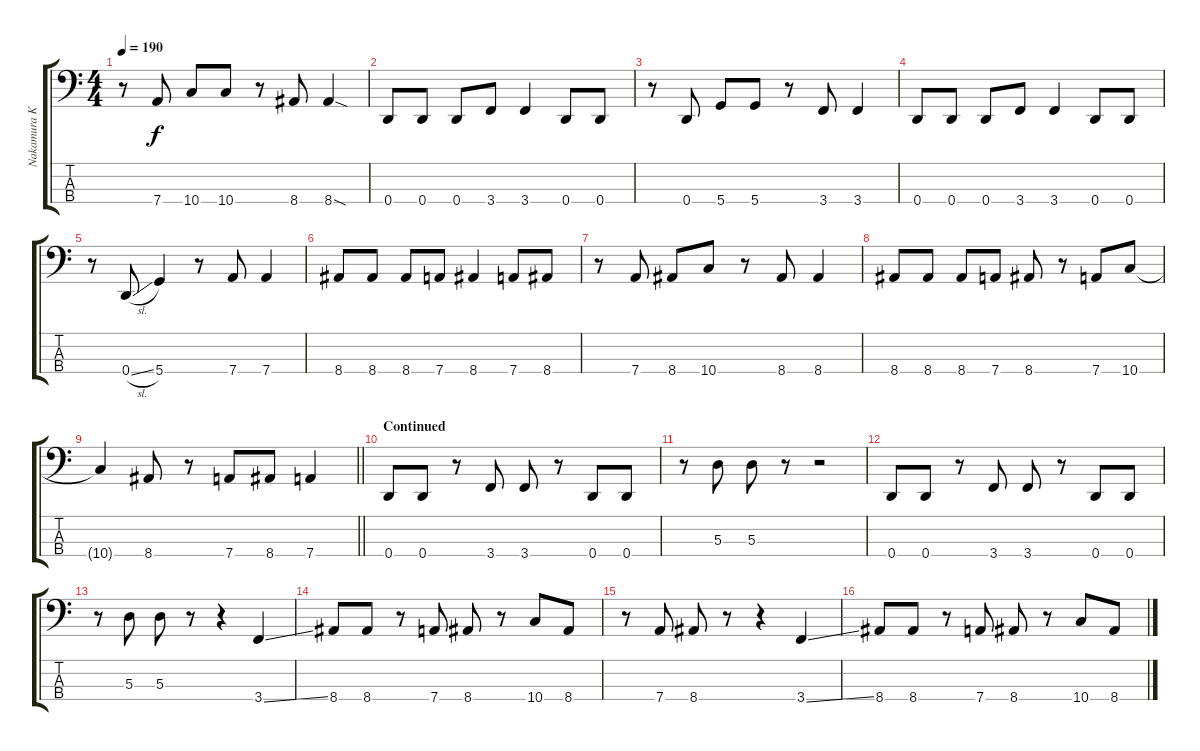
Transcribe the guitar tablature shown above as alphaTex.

\track ("Nakamura Kazuhiko" "Nakamura K") {instrument electricbassfinger}
\staff {score tabs}
\tuning (G2 D2 A1 D1) {hide}
\ts (4 4)
\tempo 190
\clef f4
\ks c
r.8{dy f} 7.4.8 10.4.8 10.4.8 r.8 8.4.8 8.4{sod}.4 |
0.4.8 0.4.8 0.4.8 3.4.8 3.4.4 0.4.8 0.4.8 |
r.8 0.4.8 5.4.8 5.4.8 r.8 3.4.8 3.4.4 |
0.4.8 0.4.8 0.4.8 3.4.8 3.4.4 0.4.8 0.4.8 |
r.8 0.4{sl}.8 5.4.4 r.8 7.4.8 7.4.4 |
8.4.8 8.4.8 8.4.8 7.4.8 8.4.4 7.4.8 8.4.8 |
r.8 7.4.8 8.4.8 10.4.8 r.8 8.4.8 8.4.4 |
8.4.8 8.4.8 8.4.8 7.4.8 8.4.8 r.8 7.4.8 10.4.8 |
\barLineRight lightlight
10.4{t}.4 8.4.8 r.8 7.4.8 8.4.8 7.4.4 |
\section ("" "Continued")
0.4.8 0.4.8 r.8 3.4.8 3.4.8 r.8 0.4.8 0.4.8 |
r.8 5.3.8 5.3.8 r.8 r.2 |
0.4.8 0.4.8 r.8 3.4.8 3.4.8 r.8 0.4.8 0.4.8 |
r.8 5.3.8 5.3.8 r.8 r.4 3.4{ss}.4 |
8.4.8 8.4.8 r.8 7.4.8 8.4.8 r.8 10.4.8 8.4.8 |
r.8 7.4.8 8.4.8 r.8 r.4 3.4{ss}.4 |
8.4.8 8.4.8 r.8 7.4.8 8.4.8 r.8 10.4.8 8.4.8
